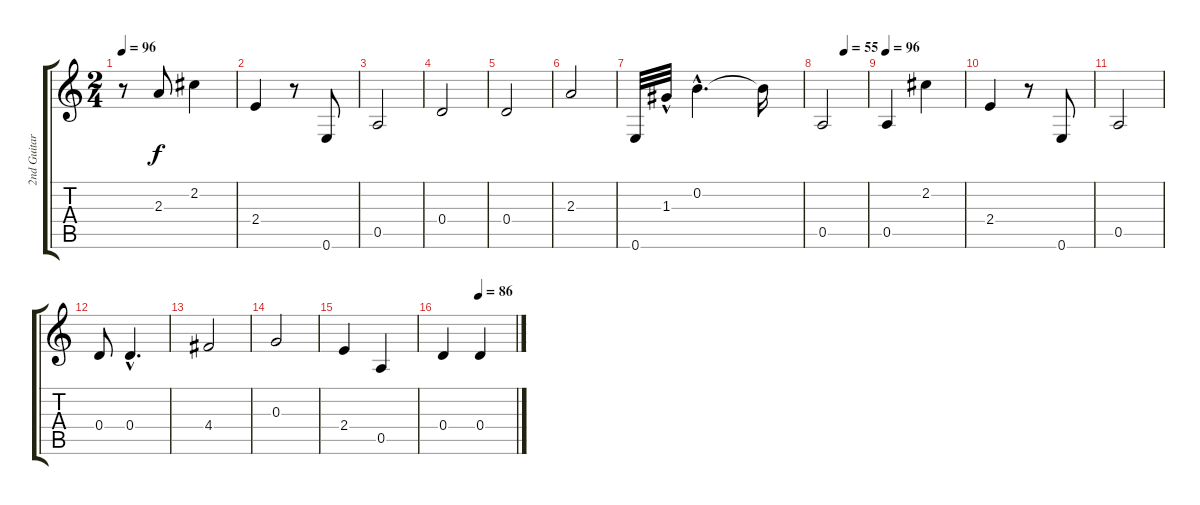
\track ("2nd Guitar" "2nd Guitar") {instrument acousticguitarnylon}
\staff {score tabs}
\tuning (E4 B3 G3 D3 A2 E2) {hide}
\ts (2 4)
\tempo 96
\clef g2
\ks c
r.8{dy f instrument acousticguitarnylon} 2.3.8 2.2.4 |
2.4.4 r.8 0.6.8 |
0.5.2 |
0.4.2 |
0.4.2 |
2.3.2 |
0.6.32 1.3{hac}.32 0.2{hac}.4{d} 0.2{t}.16 |
\tempo (55 0.5)
0.5.2 |
\tempo 96
0.5.4 2.2.4 |
2.4.4 r.8 0.6.8 |
0.5.2 |
0.4.8 0.4{hac}.4{d} |
4.4.2 |
0.3.2 |
2.4.4 0.5.4 |
\tempo (86 0.5)
0.4.4 0.4.4
